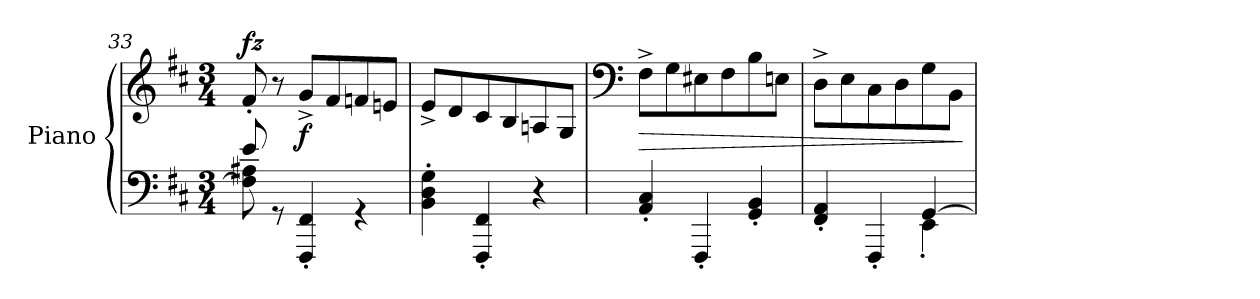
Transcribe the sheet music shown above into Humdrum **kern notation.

**kern	**kern	**dynam
*part1	*part1	*part1
*staff2	*staff1	*staff1/2
*I"Piano	*	*
*I'Pno	*	*
*clefF4	*clefG2	*
*k[f#c#]	*k[f#c#]	*
*M3/4	*M3/4	*
=33	=33	=33
*^	*	*
!	!	!	!LO:DY:a
8e/	8F#\] 8A#X\	8f#'/	fz
8rGG	2ryy	8r	.
!	!	!	!LO:DY:b
4FFF#/' 4FF#/'	.	8g^/L	f
.	.	8f#/	.
4rGG	.	8fn/	.
.	8ryy	8en/J	.
*v	*v	*	*
=34	=34	=34
4BB\' 4D\' 4G\'	8e^/L	.
.	8d/	.
4FFF#/' 4FF#/'	8c#/	.
.	8B/	.
4r	8An/	.
.	8G/J	.
=35	=35	=35
*	*clefF4	*
!	!	!LO:HP:b
4AA/' 4C#/'	8F#^\L	>
.	8G\	.
4FFF#'/	8E#X\	.
.	8F#\	.
4GG/' 4BB/'	8B\	.
.	8En\J	.
=36	=36	=36
*^	*	*
4FF#/' 4AA/'	2ryy	8D^\L	.
.	.	8E\	.
4FFF#'/	.	8C#\	.
.	.	8D\	.
[4GG/	4EE'\	8G\	.
.	.	8BB\J	.
*v	*v	*	*
.	.	]
=	=	=
*-	*-	*-
